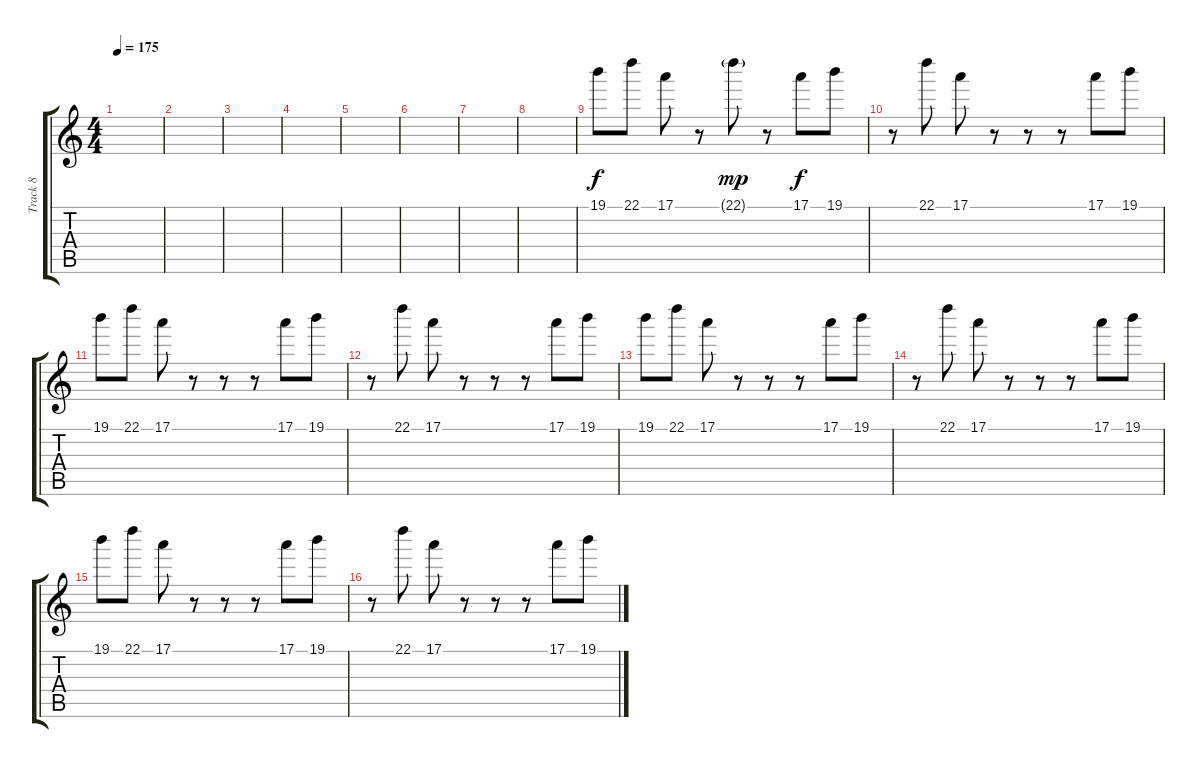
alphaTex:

\track ("Track 8" "Track 8") {instrument overdrivenguitar}
\staff {score tabs}
\tuning (E4 B3 G3 D3 A2 E2) {hide}
\ts (4 4)
\tempo 175
\clef g2
\ks c
|
|
|
|
|
|
|
|
19.1.8 22.1.8 17.1.8 r.8 22.1{g}.8{dy mp} r.8 17.1.8{dy f} 19.1.8 |
r.8 22.1.8 17.1.8 r.8 r.8 r.8 17.1.8 19.1.8 |
19.1.8 22.1.8 17.1.8 r.8 r.8 r.8 17.1.8 19.1.8 |
r.8 22.1.8 17.1.8 r.8 r.8 r.8 17.1.8 19.1.8 |
19.1.8 22.1.8 17.1.8 r.8 r.8 r.8 17.1.8 19.1.8 |
r.8 22.1.8 17.1.8 r.8 r.8 r.8 17.1.8 19.1.8 |
19.1.8 22.1.8 17.1.8 r.8 r.8 r.8 17.1.8 19.1.8 |
r.8 22.1.8 17.1.8 r.8 r.8 r.8 17.1.8 19.1.8
